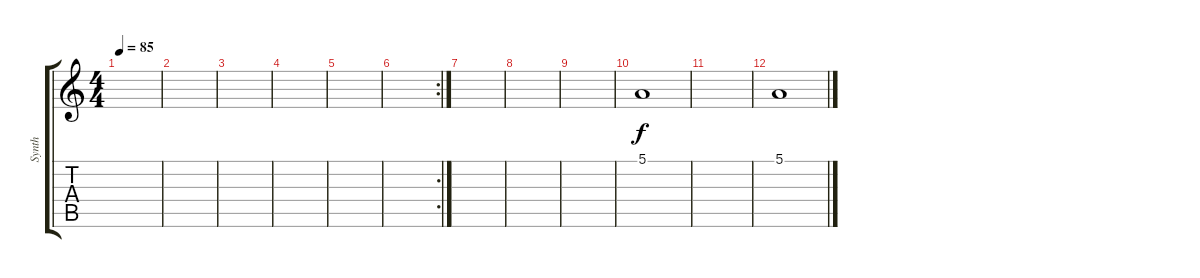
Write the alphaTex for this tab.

\track ("Synth" "Synth") {instrument pad6metallic}
\staff {score tabs}
\tuning (E4 B3 G3 D3 A2 E2) {hide}
\ts (4 4)
\tempo 85
\clef g2
\ks c
|
|
|
|
|
\rc 2
|
|
|
|
5.1.1{balance 0} |
|
5.1.1
